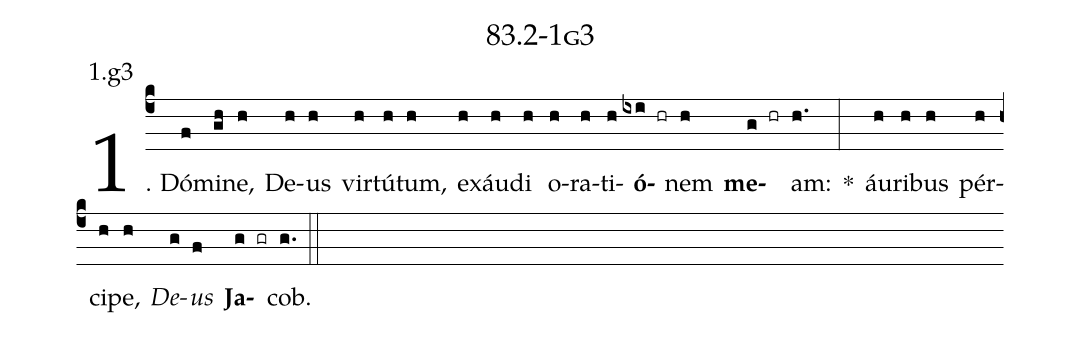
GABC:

name: 83.2-1g3;
annotation: 1.g3;
%%
(c4)1. Dó(f)mi(gh)ne,(h) De(h)us(h) vir(h)tú(h)tum,(h) ex(h)áu(h)di(h) o(h)ra(h)ti(h)<b>ó</b>(ixi hr)nem(h) <b>me</b>(g hr)am:(h.) *(:) áu(h)ri(h)bus(h) pér(h)ci(h)pe,(h) <i>De</i>(g)<i>us</i>(f) <b>Ja</b>(g gr)cob.(g.) (::)


%E(h) u(h) o(g) u(f) a(g) e.(g.) (::)
